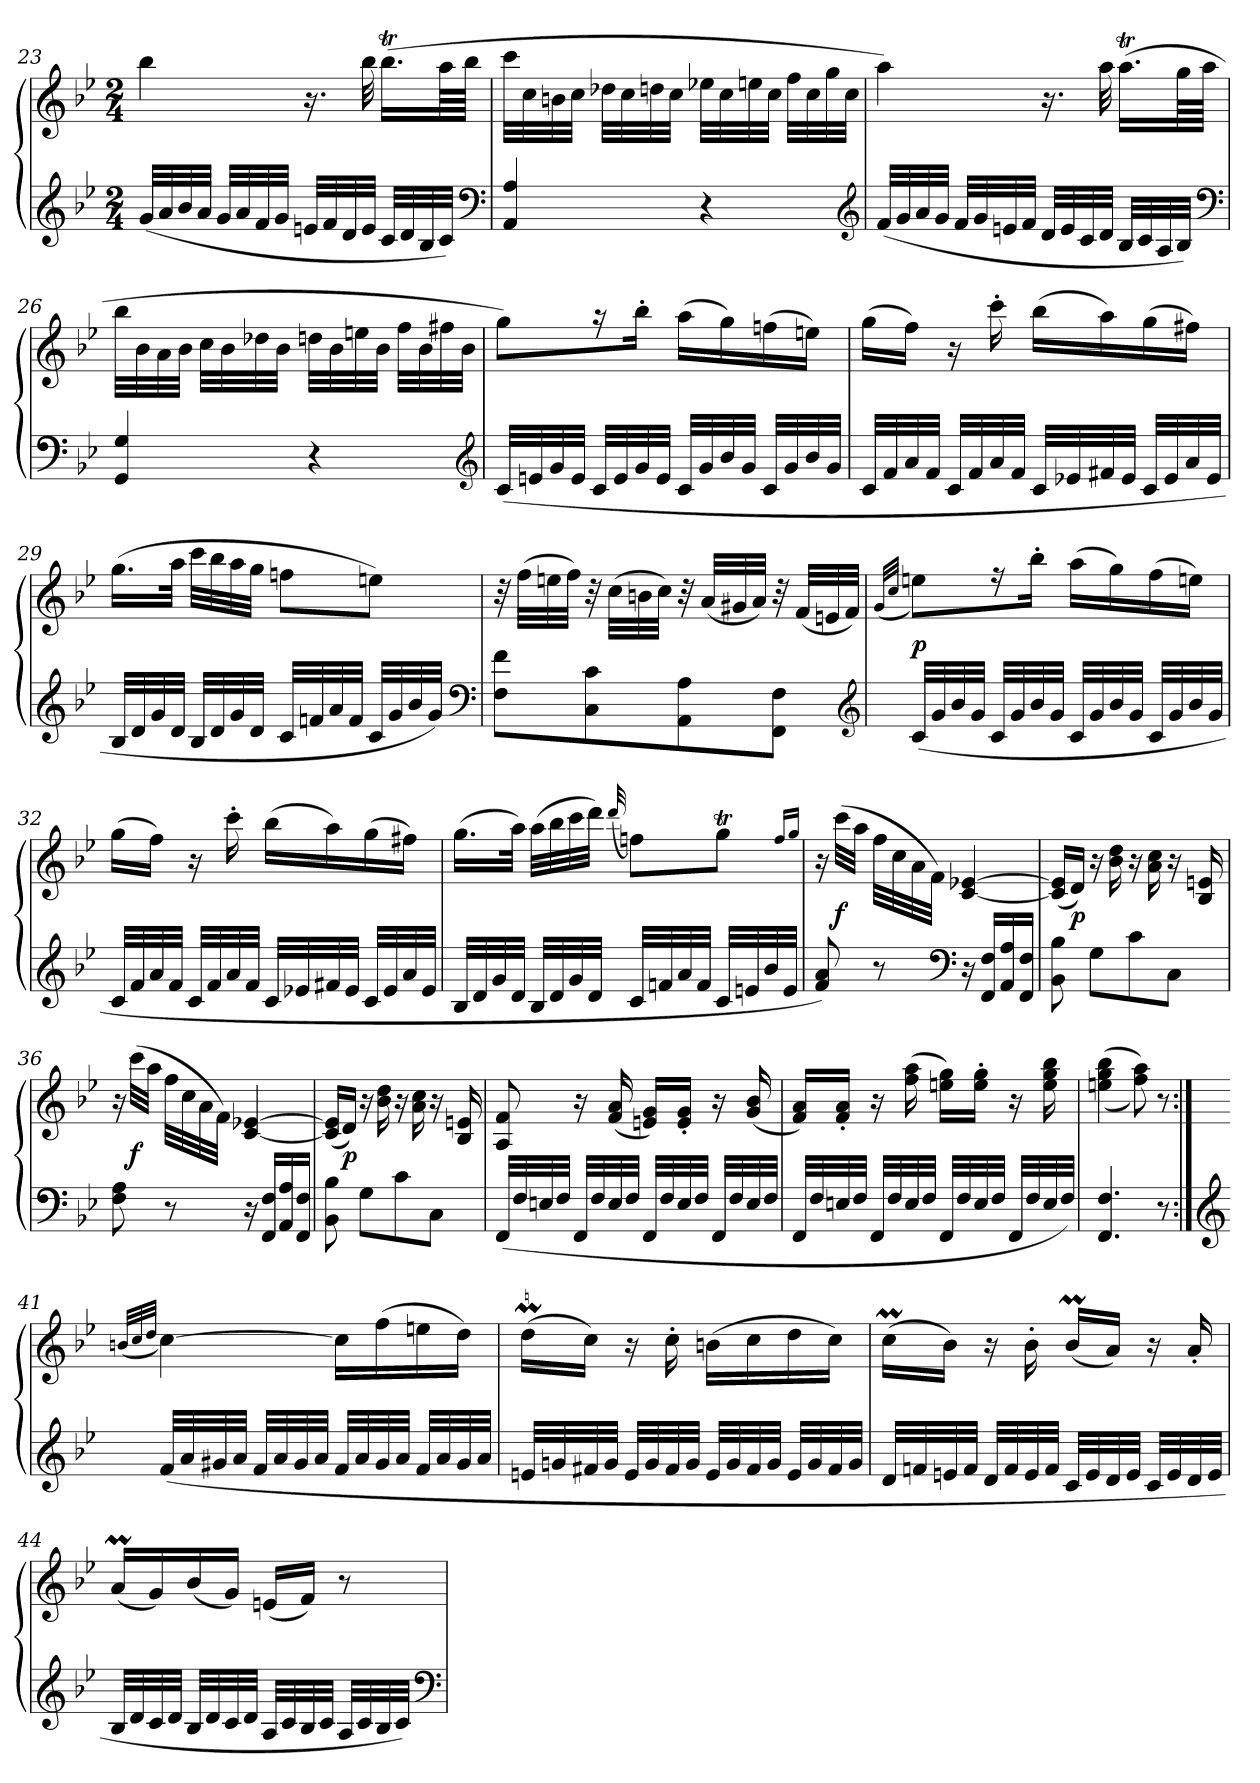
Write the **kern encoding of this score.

**kern	**kern	**dynam
*part1	*part1	*part1
*staff2	*staff1	*staff1/2
*clefG2	*clefG2	*
*k[b-e-]	*k[b-e-]	*
*M2/4	*M2/4	*
=23	=23	=23
(32gLLL	4bb-	.
32a	.	.
32b-	.	.
32aJJJ	.	.
32gLLL	.	.
32a	.	.
32f	.	.
32gJJJ	.	.
32enLLL	16.r	.
32f	.	.
32d	.	.
32eJJJ	32bb-	.
32cLLL	(16.bb-TLL	.
32d	.	.
32B-	.	.
32cJJJ)	64aaLL	.
.	64bb-JJJJ	.
*clefF4	*	*
=24	=24	=24
4AA/ 4A/	32cccLLL	.
.	32cc	.
.	32bn	.
.	32ccJJJ	.
.	32dd-XLLL	.
.	32cc	.
.	32ddn	.
.	32ccJJJ	.
4r	32ee-XLLL	.
.	32cc	.
.	32een	.
.	32ccJJJ	.
.	32ffLLL	.
.	32cc	.
.	32gg	.
.	32ccJJJ	.
*clefG2	*	*
=25	=25	=25
(32fLLL	4aa)	.
32g	.	.
32a	.	.
32gJJJ	.	.
32fLLL	.	.
32g	.	.
32en	.	.
32fJJJ	.	.
32dLLL	16.r	.
32e	.	.
32c	.	.
32dJJJ	32aa	.
32B-LLL	(16.aatLL	.
32c	.	.
32A	.	.
32B-JJJ)	64ggLL	.
.	64aaJJJJ	.
*clefF4	*	*
=26	=26	=26
4GG 4G	32bb-LLL	.
.	32b-	.
.	32a	.
.	32b-JJJ	.
.	32ccLLL	.
.	32b-	.
.	32dd-X	.
.	32b-JJJ	.
4r	32ddnLLL	.
.	32b-	.
.	32een	.
.	32b-JJJ	.
.	32ffLLL	.
.	32b-	.
.	32ff#X	.
.	32b-JJJ	.
*clefG2	*	*
=27	=27	=27
(32cLLL	8ggL)	.
32en	.	.
32g	.	.
32eJJJ	.	.
32cLLL	16r	.
32e	.	.
32g	16bb-'Jk	.
32eJJJ	.	.
32cLLL	(16aaLL	.
32g	.	.
32b-	16gg)	.
32gJJJ	.	.
32cLLL	(16ffn	.
32g	.	.
32b-	16eenJJ)	.
32gJJJ	.	.
=28	=28	=28
32cLLL	(16ggLL	.
32f	.	.
32a	16ffJJ)	.
32fJJJ	.	.
32cLLL	16r	.
32f	.	.
32a	16ccc'	.
32fJJJ	.	.
32cLLL	(16bb-LL	.
32e-X	.	.
32f#X	16aa)	.
32e-JJJ	.	.
32cLLL	(16gg	.
32e-	.	.
32a	16ff#XJJ)	.
32e-JJJ	.	.
=29	=29	=29
32B-LLL	(16.ggLL	.
32d	.	.
32g	.	.
32dJJJ	32aaJJk	.
32B-LLL	32cccLLL	.
32d	32bb-	.
32g	32aa	.
32dJJJ	32ggJJJ	.
32cLLL	8ffnL	.
32fn	.	.
32a	.	.
32fJJJ	.	.
32cLLL	8eenJ)	.
32g	.	.
32b-	.	.
32gJJJ)	.	.
*clefF4	*	*
=30	=30	=30
8F 8fL	32r	.
.	(32ffLLL	.
.	32een	.
.	32ffJJJ)	.
8C 8c	32r	.
.	(32ccLLL	.
.	32bn	.
.	32ccJJJ)	.
8AA 8A	32r	.
.	(32aLLL	.
.	32g#X	.
.	32aJJJ)	.
8FF 8FJ	32r	.
.	(32fLLL	.
.	32en	.
.	32fJJJ)	.
*clefG2	*	*
=31	=31	=31
.	(>32qgLLL	.
.	32qccJJJ	.
(32cLLL	8eenL)	p
32g	.	.
32b-	.	.
32gJJJ	.	.
32cLLL	16r	.
32g	.	.
32b-	16bb-'Jk	.
32gJJJ	.	.
32cLLL	(16aaLL	.
32g	.	.
32b-	16gg)	.
32gJJJ	.	.
32cLLL	(16ff	.
32g	.	.
32b-	16eenJJ)	.
32gJJJ	.	.
=32	=32	=32
32cLLL	(16ggLL	.
32f	.	.
32a	16ffJJ)	.
32fJJJ	.	.
32cLLL	16r	.
32f	.	.
32a	16ccc'	.
32fJJJ	.	.
32cLLL	(16bb-LL	.
32e-X	.	.
32f#X	16aa)	.
32e-JJJ	.	.
32cLLL	(16gg	.
32e-	.	.
32a	16ff#XJJ)	.
32e-JJJ	.	.
=33	=33	=33
32B-LLL	(16.ggLL	.
32d	.	.
32g	.	.
32dJJJ	32aaJJk)	.
32B-LLL	(32aaLLL	.
32d	32bb-	.
32g	32ccc	.
32dJJJ	32dddJJJ)	.
.	(32qqddd	.
32cLLL	8ffnL)	.
32fn	.	.
32a	.	.
32fJJJ	.	.
32cLLL	8ggTJ	.
32en	.	.
32b-	.	.
32eJJJ	.	.
.	16qffTTTLL	.
.	16qggJJ	.
=34	=34	=34
8f 8a)	16r	.
.	(32cccLLL	f
.	32aaJJJ	.
8r	32ffLLL	.
.	32cc	.
.	32a	.
.	32fJJJ)	.
*clefF4	*	*
16r	[4c [4e-X	.
16FF 16FLL	.	.
16AA 16A	.	.
16FF 16FJJ	.	.
=35	=35	=35
8BB- 8B-	(16c] 16e-]LL	.
.	16dJJ)	p
8GL	16r	.
.	16b- 16dd	.
8c	16r	.
.	16a 16cc	.
8CJ	16r	.
.	16B- 16en	.
=36	=36	=36
8F 8A	16r	.
.	(32cccLLL	f
.	32aaJJJ	.
8r	32ffLLL	.
.	32cc	.
.	32a	.
.	32fJJJ)	.
16r	[4c [4e-X	.
16FF 16FLL	.	.
16AA 16A	.	.
16FF 16FJJ	.	.
=37	=37	=37
8BB- 8B-	(16c] 16e-]LL	.
.	16dJJ)	p
8GL	16r	.
.	16b- 16dd	.
8c	16r	.
.	16a 16cc	.
8CJ	16r	.
.	16B- 16en	.
=38	=38	=38
(32FF/LLL	8A 8f	.
32F/	.	.
32En/	.	.
32F/JJJ	.	.
32FF/LLL	16r	.
32F/	.	.
32E/	(16f 16a	.
32F/JJJ	.	.
32FF/LLL	16en 16gLL)	.
32F/	.	.
32E/	16e' 16g'JJ	.
32F/JJJ	.	.
32FF/LLL	16r	.
32F/	.	.
32E/	(16g 16b-	.
32F/JJJ	.	.
=39	=39	=39
32FF/LLL	16f 16aLL)	.
32F/	.	.
32En/	16f' 16a'JJ	.
32F/JJJ	.	.
32FF/LLL	16r	.
32F/	.	.
32E/	(16ff 16aa	.
32F/JJJ	.	.
32FF/LLL	16een 16ggLL)	.
32F/	.	.
32E/	16ee' 16gg'JJ	.
32F/JJJ	.	.
32FF/LLL	16r	.
32F/	.	.
32E/	16ee 16gg 16bb-	.
32F/JJJ)	.	.
=40	=40	=40
4.FF 4.F	(>(<4een 4gg 4bb-	.
.	8ff 8aa))	.
8r	8r	.
=41:|!	=41:|!	=41:|!
*clefG2	*	*
.	(32qbnLLL	.
.	32qcc	.
.	32qddJJJ	.
(32fLLL	[4cc)	.
32a	.	.
32g#X	.	.
32aJJJ	.	.
32fLLL	.	.
32a	.	.
32g#	.	.
32aJJJ	.	.
32fLLL	16ccLL]	.
32a	.	.
32g#	(16ff	.
32aJJJ	.	.
32fLLL	16een	.
32a	.	.
32g#	16ddJJ)	.
32aJJJ	.	.
=42	=42	=42
32enLLL	(16ddMLL	.
32gn	.	.
32f#X	16ccJJ)	.
32gJJJ	.	.
32eLLL	16r	.
32g	.	.
32f#	16cc'	.
32gJJJ	.	.
32eLLL	(16bnLL	.
32g	.	.
32f#	16cc	.
32gJJJ	.	.
32eLLL	16dd	.
32g	.	.
32f#	16ccJJ)	.
32gJJJ	.	.
=43	=43	=43
32dLLL	(16ccMLL	.
32fn	.	.
32en	16b-JJ)	.
32fJJJ	.	.
32dLLL	16r	.
32f	.	.
32e	16b-'	.
32fJJJ	.	.
32cLLL	(16b-MLL	.
32e	.	.
32d	16aJJ)	.
32eJJJ	.	.
32cLLL	16r	.
32e	.	.
32d	16a'	.
32eJJJ	.	.
=44	=44	=44
32B-LLL	(16amLL	.
32d	.	.
32c	16g)	.
32dJJJ	.	.
32B-LLL	(16b-	.
32d	.	.
32c	16gJJ)	.
32dJJJ	.	.
32ALLL	(16enLL	.
32c	.	.
32B-	16fJJ)	.
32cJJJ	.	.
32ALLL	8r	.
32c	.	.
32B-	.	.
32cJJJ)	.	.
*clefF4	*	*
=	=	=
*-	*-	*-
